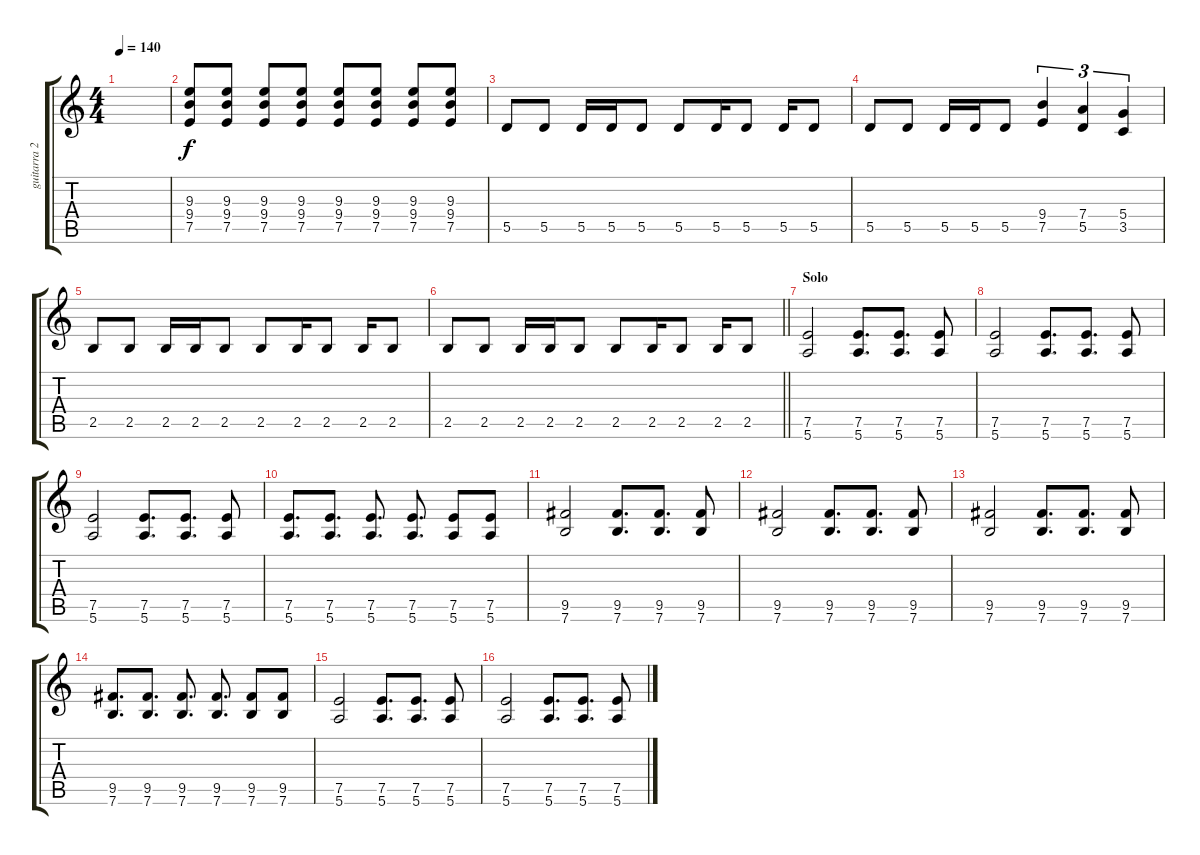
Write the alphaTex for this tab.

\track ("guitarra 2" "guitarra 2") {instrument overdrivenguitar}
\staff {score tabs}
\tuning (E4 B3 G3 D3 A2 E2) {hide}
\ts (4 4)
\tempo 140
\clef g2
\ks c
|
(9.3 9.4 7.5).8 (9.3 9.4 7.5).8 (9.3 9.4 7.5).8 (9.3 9.4 7.5).8 (9.3 9.4 7.5).8 (9.3 9.4 7.5).8 (9.3 9.4 7.5).8 (9.3 9.4 7.5).8 |
5.5.8 5.5.8 5.5.16 5.5.16 5.5.8 5.5.8 5.5.16 5.5.8 5.5.16 5.5.8 |
5.5.8 5.5.8 5.5.16 5.5.16 5.5.8 (9.4 7.5).4{tu (3 2)} (7.4 5.5).4{tu (3 2)} (5.4 3.5).4{tu (3 2)} |
2.5.8 2.5.8 2.5.16 2.5.16 2.5.8 2.5.8 2.5.16 2.5.8 2.5.16 2.5.8 |
\barLineRight lightlight
2.5.8 2.5.8 2.5.16 2.5.16 2.5.8 2.5.8 2.5.16 2.5.8 2.5.16 2.5.8 |
\section ("" "Solo")
(7.5 5.6).2{dy f} (7.5 5.6).8{d} (7.5 5.6).8{d} (7.5 5.6).8 |
(7.5 5.6).2 (7.5 5.6).8{d} (7.5 5.6).8{d} (7.5 5.6).8 |
(7.5 5.6).2 (7.5 5.6).8{d} (7.5 5.6).8{d} (7.5 5.6).8 |
(7.5 5.6).8{d} (7.5 5.6).8{d} (7.5 5.6).8{d} (7.5 5.6).8{d} (7.5 5.6).8 (7.5 5.6).8 |
(9.5 7.6).2 (9.5 7.6).8{d} (9.5 7.6).8{d} (9.5 7.6).8 |
(9.5 7.6).2 (9.5 7.6).8{d} (9.5 7.6).8{d} (9.5 7.6).8 |
(9.5 7.6).2 (9.5 7.6).8{d} (9.5 7.6).8{d} (9.5 7.6).8 |
(9.5 7.6).8{d} (9.5 7.6).8{d} (9.5 7.6).8{d} (9.5 7.6).8{d} (9.5 7.6).8 (9.5 7.6).8 |
(7.5 5.6).2 (7.5 5.6).8{d} (7.5 5.6).8{d} (7.5 5.6).8 |
(7.5 5.6).2 (7.5 5.6).8{d} (7.5 5.6).8{d} (7.5 5.6).8
